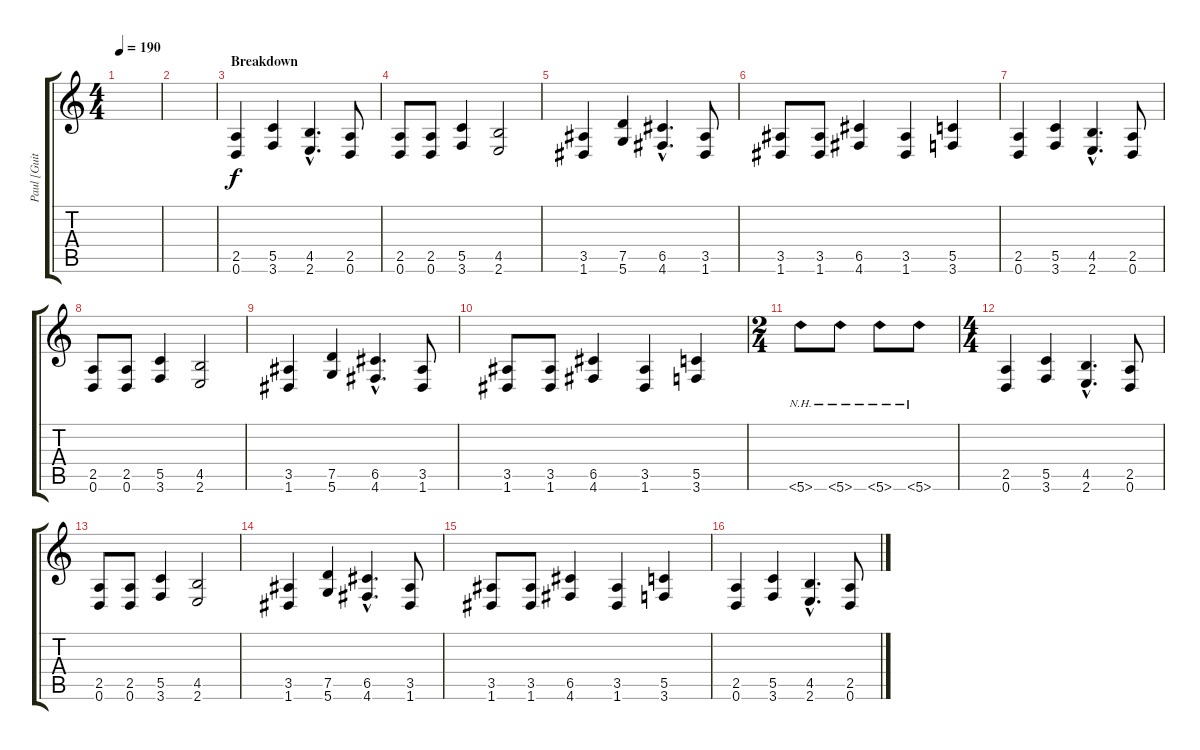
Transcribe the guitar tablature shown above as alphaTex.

\track ("Paul [Guitar]" "Paul [Guit") {instrument distortionguitar}
\staff {score tabs}
\tuning (D4 A3 F3 C3 G2 D2) {hide}
\ts (4 4)
\tempo 190
\clef g2
\ks c
|
|
\section ("" "Breakdown")
(2.5 0.6).4 (5.5 3.6).4 (4.5{hac} 2.6{hac}).4{d} (2.5 0.6).8 |
(2.5 0.6).8 (2.5 0.6).8 (5.5 3.6).4 (4.5 2.6).2 |
(3.5 1.6).4 (7.5 5.6).4 (6.5{hac} 4.6{hac}).4{d} (3.5 1.6).8 |
(3.5 1.6).8 (3.5 1.6).8 (6.5 4.6).4 (3.5 1.6).4 (5.5 3.6).4 |
(2.5 0.6).4 (5.5 3.6).4 (4.5{hac} 2.6{hac}).4{d} (2.5 0.6).8 |
(2.5 0.6).8 (2.5 0.6).8 (5.5 3.6).4 (4.5 2.6).2 |
(3.5 1.6).4 (7.5 5.6).4 (6.5{hac} 4.6{hac}).4{d} (3.5 1.6).8 |
(3.5 1.6).8 (3.5 1.6).8 (6.5 4.6).4 (3.5 1.6).4 (5.5 3.6).4 |
\ts (2 4)
5.6{nh}.8 5.6{nh}.8 5.6{nh}.8 5.6{nh}.8 |
\ts (4 4)
(2.5 0.6).4 (5.5 3.6).4 (4.5{hac} 2.6{hac}).4{d} (2.5 0.6).8 |
(2.5 0.6).8 (2.5 0.6).8 (5.5 3.6).4 (4.5 2.6).2 |
(3.5 1.6).4 (7.5 5.6).4 (6.5{hac} 4.6{hac}).4{d} (3.5 1.6).8 |
(3.5 1.6).8 (3.5 1.6).8 (6.5 4.6).4 (3.5 1.6).4 (5.5 3.6).4 |
(2.5 0.6).4 (5.5 3.6).4 (4.5{hac} 2.6{hac}).4{d} (2.5 0.6).8
